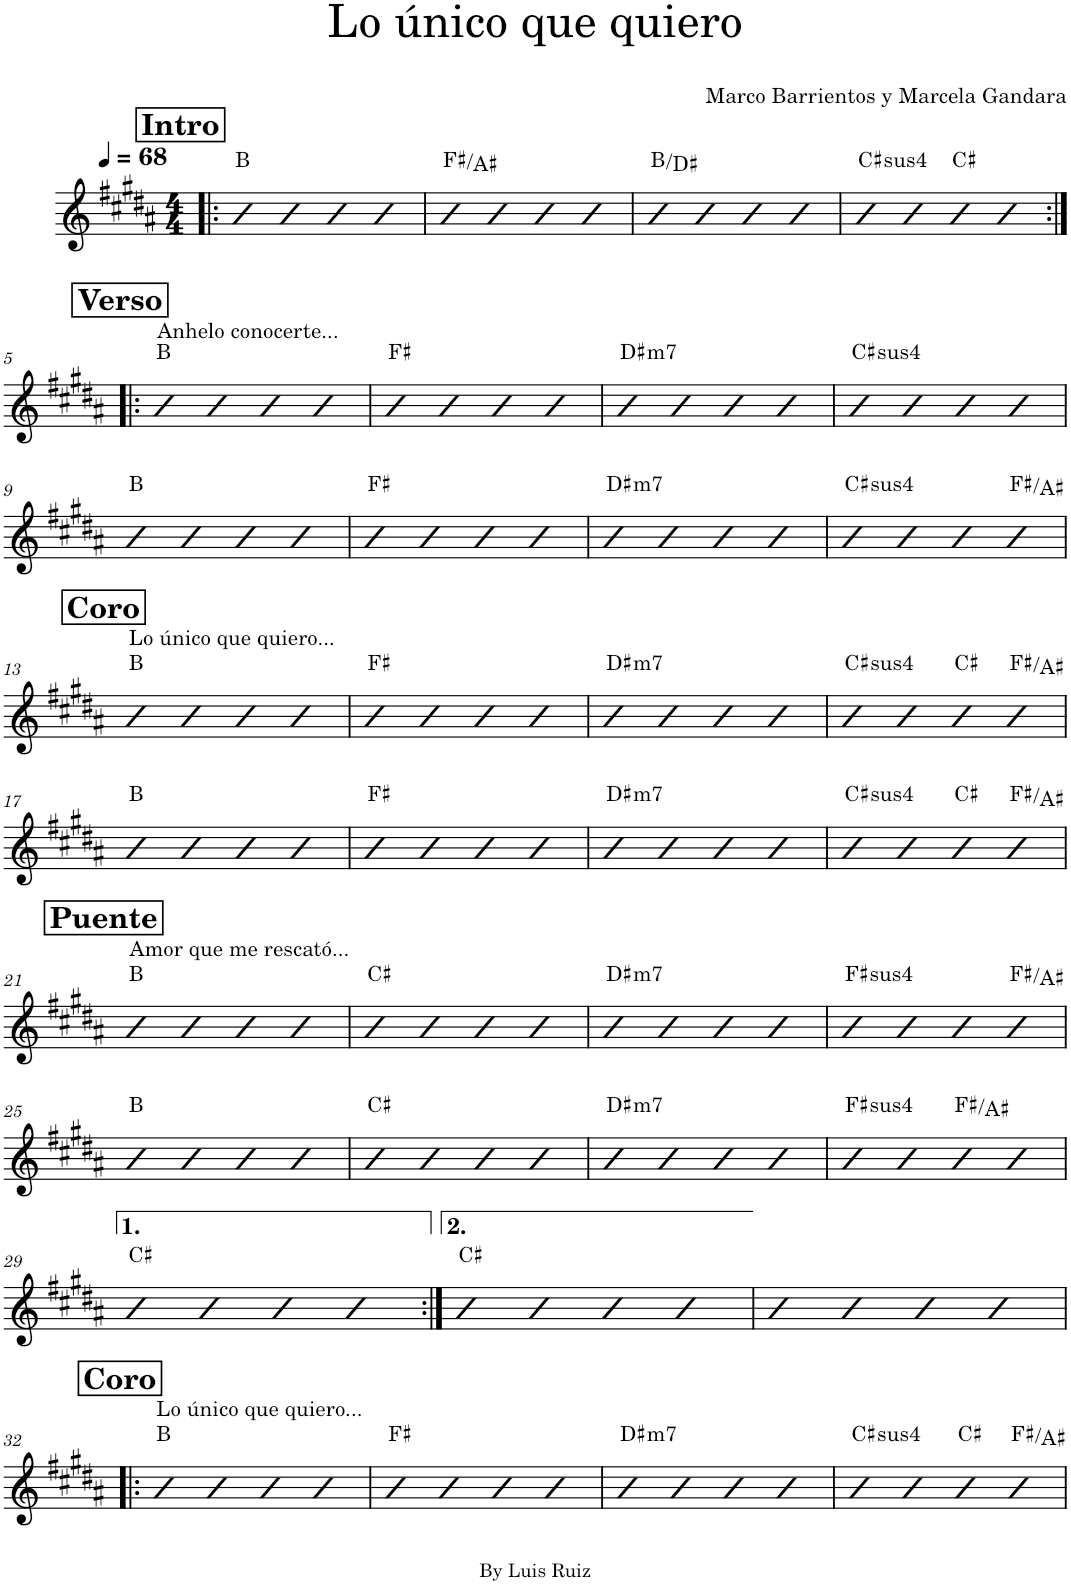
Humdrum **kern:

**kern	**harte
*part1	*part1
*staff1	*
*I"Piano	*
*I'Pno.	*
*clefG2	*
*k[f#c#g#d#a#]	*
*M4/4	*
*MM68	*
!!LO:REH:place=s1:a:B:cj:fs=14:t=Intro
=1!|:	=1!|:
4cc#	B:maj
4cc#	.
4cc#	.
4cc#	.
=2	=2
4cc#	F#:maj/3
4cc#	.
4cc#	.
4cc#	.
=3	=3
4cc#	B:maj/3
4cc#	.
4cc#	.
4cc#	.
=4	=4
!	!LO:H:kt=4
4cc#	C#:sus4
4cc#	.
4cc#	C#:maj
4cc#	.
!!LO:LB:g=z
!!LO:REH:place=s1:a:B:cj:fs=14:t=Verso
=5:|!|:	=5:|!|:
!LO:TX:a:t=Anhelo conocerte...	!
4cc#	B:maj
4cc#	.
4cc#	.
4cc#	.
=6	=6
4cc#	F#:maj
4cc#	.
4cc#	.
4cc#	.
=7	=7
!	!LO:H:kt=m7
4cc#	D#:min7
4cc#	.
4cc#	.
4cc#	.
=8	=8
!	!LO:H:kt=4
4cc#	C#:sus4
4cc#	.
4cc#	.
4cc#	.
!!LO:LB:g=z
=9	=9
4cc#	B:maj
4cc#	.
4cc#	.
4cc#	.
=10	=10
4cc#	F#:maj
4cc#	.
4cc#	.
4cc#	.
=11	=11
!	!LO:H:kt=m7
4cc#	D#:min7
4cc#	.
4cc#	.
4cc#	.
=12	=12
!	!LO:H:kt=4
4cc#	C#:sus4
4cc#	.
4cc#	.
4cc#	F#:maj/3
!!LO:LB:g=z
!!LO:REH:place=s1:a:B:cj:fs=14:t=Coro
=13	=13
!LO:TX:a:t=Lo único que quiero...	!
4cc#	B:maj
4cc#	.
4cc#	.
4cc#	.
=14	=14
4cc#	F#:maj
4cc#	.
4cc#	.
4cc#	.
=15	=15
!	!LO:H:kt=m7
4cc#	D#:min7
4cc#	.
4cc#	.
4cc#	.
=16	=16
!	!LO:H:kt=4
4cc#	C#:sus4
4cc#	.
4cc#	C#:maj
4cc#	F#:maj/3
!!LO:LB:g=z
=17	=17
4cc#	B:maj
4cc#	.
4cc#	.
4cc#	.
=18	=18
4cc#	F#:maj
4cc#	.
4cc#	.
4cc#	.
=19	=19
!	!LO:H:kt=m7
4cc#	D#:min7
4cc#	.
4cc#	.
4cc#	.
=20	=20
!	!LO:H:kt=4
4cc#	C#:sus4
4cc#	.
4cc#	C#:maj
4cc#	F#:maj/3
!!LO:LB:g=z
!!LO:REH:place=s1:a:B:cj:fs=14:t=Puente
=21	=21
!LO:TX:a:t=Amor que me rescató...	!
4cc#	B:maj
4cc#	.
4cc#	.
4cc#	.
=22	=22
4cc#	C#:maj
4cc#	.
4cc#	.
4cc#	.
=23	=23
!	!LO:H:kt=m7
4cc#	D#:min7
4cc#	.
4cc#	.
4cc#	.
=24	=24
!	!LO:H:kt=4
4cc#	F#:sus4
4cc#	.
4cc#	.
4cc#	F#:maj/3
!!LO:LB:g=z
=25	=25
4cc#	B:maj
4cc#	.
4cc#	.
4cc#	.
=26	=26
4cc#	C#:maj
4cc#	.
4cc#	.
4cc#	.
=27	=27
!	!LO:H:kt=m7
4cc#	D#:min7
4cc#	.
4cc#	.
4cc#	.
=28	=28
!	!LO:H:kt=4
4cc#	F#:sus4
4cc#	.
4cc#	F#:maj/3
4cc#	.
!!LO:LB:g=z
=29	=29
4cc#	C#:maj
4cc#	.
4cc#	.
4cc#	.
=30:|!	=30:|!
4cc#	C#:maj
4cc#	.
4cc#	.
4cc#	.
=31	=31
4cc#	.
4cc#	.
4cc#	.
4cc#	.
!!LO:LB:g=z
!!LO:REH:place=s1:a:B:cj:fs=14:t=Coro
=32!|:	=32!|:
!LO:TX:a:t=Lo único que quiero...	!
4cc#	B:maj
4cc#	.
4cc#	.
4cc#	.
=33	=33
4cc#	F#:maj
4cc#	.
4cc#	.
4cc#	.
=34	=34
!	!LO:H:kt=m7
4cc#	D#:min7
4cc#	.
4cc#	.
4cc#	.
=35	=35
!	!LO:H:kt=4
4cc#	C#:sus4
4cc#	.
4cc#	C#:maj
4cc#	F#:maj/3
=	=
*-	*-
